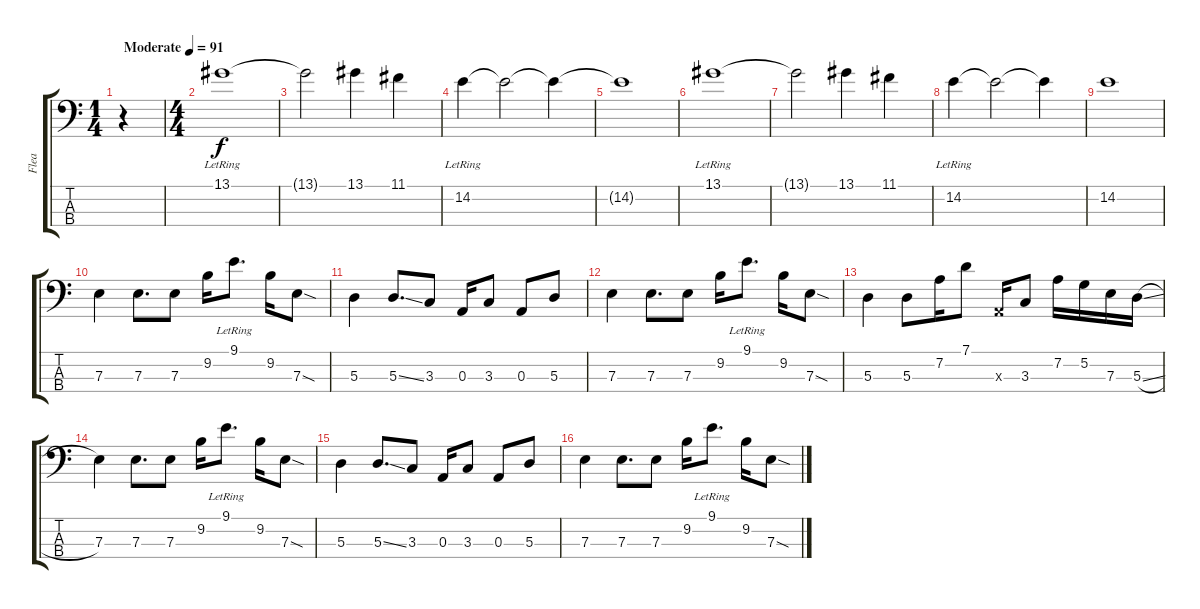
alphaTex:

\track ("Flea" "Flea") {instrument electricbassfinger}
\staff {score tabs}
\tuning (G2 D2 A1 E1) {hide}
\ts (1 4)
\tempo (91 "Moderate")
\clef f4
\ks c
r.4{dy f instrument electricbassfinger} |
\ts (4 4)
13.1{lr}.1 |
13.1{t}.2 13.1.4 11.1.4 |
14.2{lr}.4 14.2{t}.2 14.2{t}.4 |
14.2{t}.1 |
13.1{lr}.1 |
13.1{t}.2 13.1.4 11.1.4 |
14.2{lr}.4 14.2{t}.2 14.2{t}.4 |
14.2.1 |
7.3.4 7.3.8{d} 7.3.8 9.2.16 9.1{lr}.8{d} 9.2.16 7.3{sod}.8 |
5.3.4 5.3{ss}.8{d} 3.3.8 0.3.16 3.3.8 0.3.8 5.3.8 |
7.3.4 7.3.8{d} 7.3.8 9.2.16 9.1{lr}.8{d} 9.2.16 7.3{sod}.8 |
5.3.4 5.3.8 7.2.16 7.1.8 0.3{x}.16 3.3.8 7.2.16 5.2.16 7.3.16 5.3{sl}.16 |
7.3.4 7.3.8{d} 7.3.8 9.2.16 9.1{lr}.8{d} 9.2.16 7.3{sod}.8 |
5.3.4 5.3{ss}.8{d} 3.3.8 0.3.16 3.3.8 0.3.8 5.3.8 |
7.3.4 7.3.8{d} 7.3.8 9.2.16 9.1{lr}.8{d} 9.2.16 7.3{sod}.8
